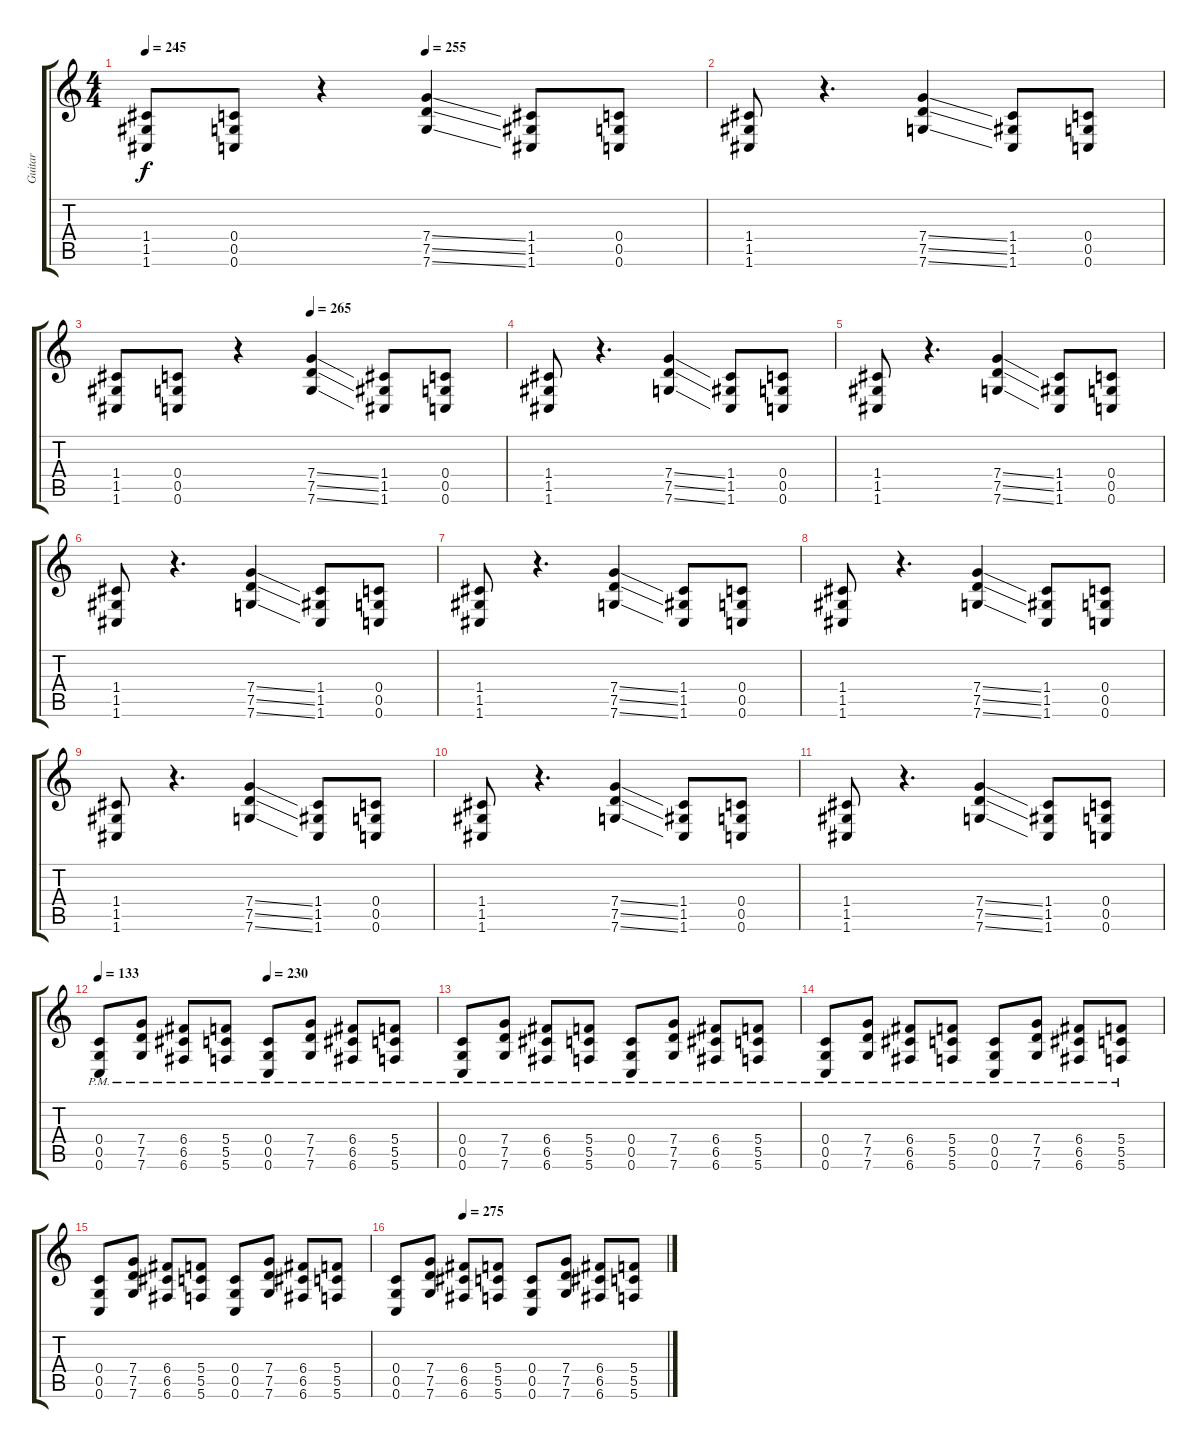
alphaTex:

\track ("Guitar" "Guitar") {instrument distortionguitar}
\staff {score tabs}
\tuning (D4 A3 F3 C3 G2 C2) {hide}
\ts (4 4)
\tempo 245
\tempo (255 0.5)
\clef g2
\ks c
(1.4 1.5 1.6).8{dy f} (0.4 0.5 0.6).8 r.4 (7.4{ss} 7.5{ss} 7.6{ss}).4 (1.4 1.5 1.6).8 (0.4 0.5 0.6).8 |
(1.4 1.5 1.6).8 r.4{d} (7.4{ss} 7.5{ss} 7.6{ss}).4 (1.4 1.5 1.6).8 (0.4 0.5 0.6).8 |
\tempo (265 0.5)
(1.4 1.5 1.6).8 (0.4 0.5 0.6).8 r.4 (7.4{ss} 7.5{ss} 7.6{ss}).4 (1.4 1.5 1.6).8 (0.4 0.5 0.6).8 |
(1.4 1.5 1.6).8 r.4{d} (7.4{ss} 7.5{ss} 7.6{ss}).4 (1.4 1.5 1.6).8 (0.4 0.5 0.6).8 |
(1.4 1.5 1.6).8 r.4{d} (7.4{ss} 7.5{ss} 7.6{ss}).4 (1.4 1.5 1.6).8 (0.4 0.5 0.6).8 |
(1.4 1.5 1.6).8 r.4{d} (7.4{ss} 7.5{ss} 7.6{ss}).4 (1.4 1.5 1.6).8 (0.4 0.5 0.6).8 |
(1.4 1.5 1.6).8 r.4{d} (7.4{ss} 7.5{ss} 7.6{ss}).4 (1.4 1.5 1.6).8 (0.4 0.5 0.6).8 |
(1.4 1.5 1.6).8 r.4{d} (7.4{ss} 7.5{ss} 7.6{ss}).4 (1.4 1.5 1.6).8 (0.4 0.5 0.6).8 |
(1.4 1.5 1.6).8 r.4{d} (7.4{ss} 7.5{ss} 7.6{ss}).4 (1.4 1.5 1.6).8 (0.4 0.5 0.6).8 |
(1.4 1.5 1.6).8 r.4{d} (7.4{ss} 7.5{ss} 7.6{ss}).4 (1.4 1.5 1.6).8 (0.4 0.5 0.6).8 |
(1.4 1.5 1.6).8 r.4{d} (7.4{ss} 7.5{ss} 7.6{ss}).4 (1.4 1.5 1.6).8 (0.4 0.5 0.6).8 |
\tempo 133
\tempo (230 0.5)
(0.4{pm} 0.5{pm} 0.6{pm}).8 (7.4{pm} 7.5{pm} 7.6{pm}).8 (6.4{pm} 6.5{pm} 6.6{pm}).8 (5.4{pm} 5.5{pm} 5.6{pm}).8 (0.4{pm} 0.5{pm} 0.6{pm}).8 (7.4{pm} 7.5{pm} 7.6{pm}).8 (6.4{pm} 6.5{pm} 6.6{pm}).8 (5.4{pm} 5.5{pm} 5.6{pm}).8 |
(0.4{pm} 0.5{pm} 0.6{pm}).8 (7.4{pm} 7.5{pm} 7.6{pm}).8 (6.4{pm} 6.5{pm} 6.6{pm}).8 (5.4{pm} 5.5{pm} 5.6{pm}).8 (0.4{pm} 0.5{pm} 0.6{pm}).8 (7.4{pm} 7.5{pm} 7.6{pm}).8 (6.4{pm} 6.5{pm} 6.6{pm}).8 (5.4{pm} 5.5{pm} 5.6{pm}).8 |
(0.4{pm} 0.5{pm} 0.6{pm}).8 (7.4{pm} 7.5{pm} 7.6{pm}).8 (6.4{pm} 6.5{pm} 6.6{pm}).8 (5.4{pm} 5.5{pm} 5.6{pm}).8 (0.4{pm} 0.5{pm} 0.6{pm}).8 (7.4{pm} 7.5{pm} 7.6{pm}).8 (6.4{pm} 6.5{pm} 6.6{pm}).8 (5.4{pm} 5.5{pm} 5.6{pm}).8 |
(0.4 0.5 0.6).8 (7.4 7.5 7.6).8 (6.4 6.5 6.6).8 (5.4 5.5 5.6).8 (0.4 0.5 0.6).8 (7.4 7.5 7.6).8 (6.4 6.5 6.6).8 (5.4 5.5 5.6).8 |
\tempo (275 0.25)
(0.4 0.5 0.6).8 (7.4 7.5 7.6).8 (6.4 6.5 6.6).8 (5.4 5.5 5.6).8 (0.4 0.5 0.6).8 (7.4 7.5 7.6).8 (6.4 6.5 6.6).8 (5.4 5.5 5.6).8
